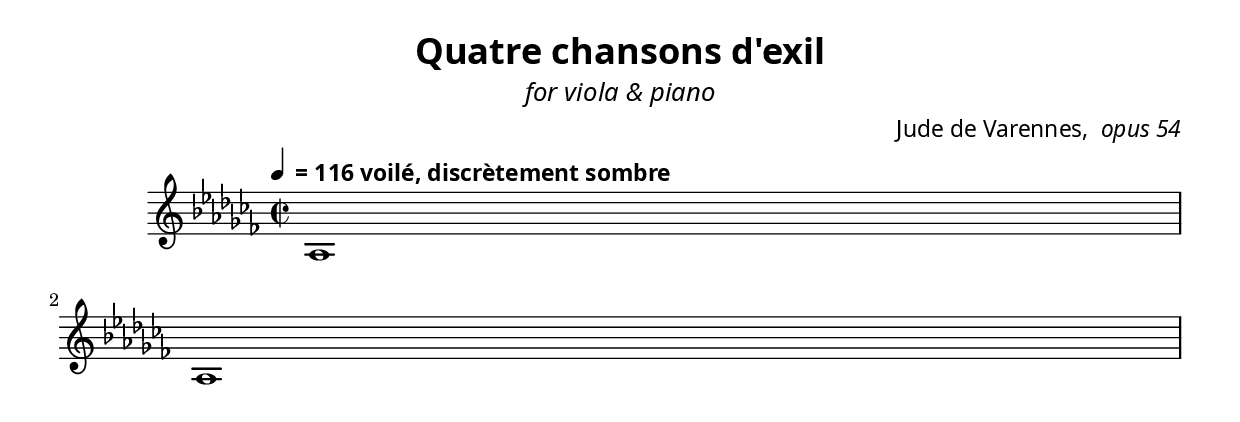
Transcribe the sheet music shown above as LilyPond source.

\version "2.20.0"
\pointAndClickOff

\header
{
	title = \markup { \override #'(font-name . "plantin bold") "Quatre chansons d'exil" }
	subtitle = \markup { \override #'(font-name . "plantin italic") "for viola & piano" }
	composer = \markup { \override #'(font-name . "plantin") "Jude de Varennes, " \override #'(font-name . "plantin italic") "opus 54" }
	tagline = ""
}

\relative c'
{
	\time 2/2
	\key aes \minor
	\tempo \markup { \smaller \general-align #Y #DOWN \note #"4" #1 \override #'(font-name . "plantin bold") " = 116 voilé, discrètement sombre" }
	aes1 \break 1
}
